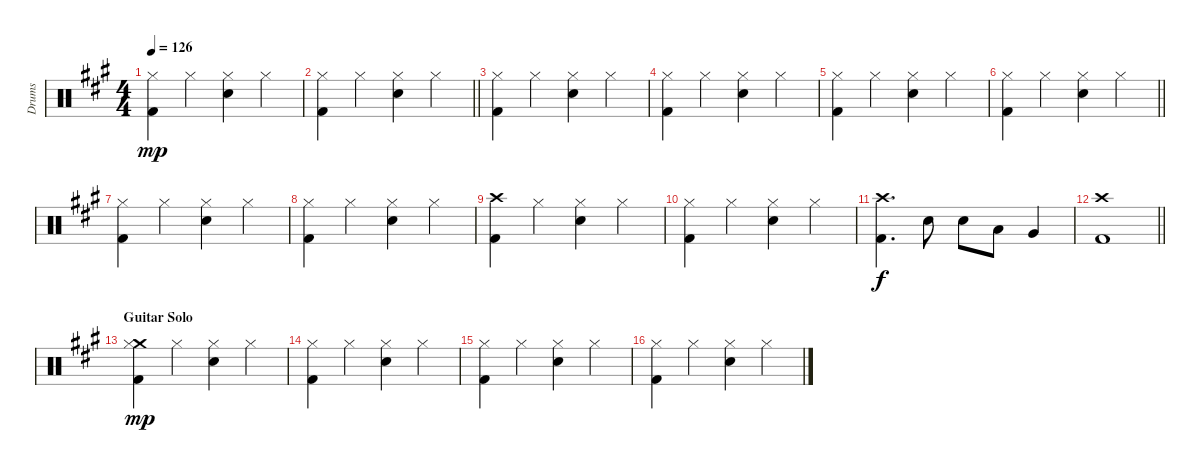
\track ("Drums" "Drums") {instrument percussion}
\staff {score}
\articulation defaults
\ts (4 4)
\tempo 126
\clef neutral
\ks a
("Hi-Hat (closed)" "Kick (hit) 2").4{dy mp} "Hi-Hat (closed)".4 ("Hi-Hat (closed)" "Snare (hit) 2").4 "Hi-Hat (closed)".4 |
\barLineRight lightlight
("Hi-Hat (closed)" "Kick (hit) 2").4 "Hi-Hat (closed)".4 ("Hi-Hat (closed)" "Snare (hit) 2").4 "Hi-Hat (closed)".4 |
("Hi-Hat (closed)" "Kick (hit) 2").4 "Hi-Hat (closed)".4 ("Hi-Hat (closed)" "Snare (hit) 2").4 "Hi-Hat (closed)".4 |
("Hi-Hat (closed)" "Kick (hit) 2").4 "Hi-Hat (closed)".4 ("Hi-Hat (closed)" "Snare (hit) 2").4 "Hi-Hat (closed)".4 |
("Hi-Hat (closed)" "Kick (hit) 2").4 "Hi-Hat (closed)".4 ("Hi-Hat (closed)" "Snare (hit) 2").4 "Hi-Hat (closed)".4 |
\barLineRight lightlight
("Hi-Hat (closed)" "Kick (hit) 2").4 "Hi-Hat (closed)".4 ("Hi-Hat (closed)" "Snare (hit) 2").4 "Hi-Hat (closed)".4 |
("Hi-Hat (closed)" "Kick (hit) 2").4 "Hi-Hat (closed)".4 ("Hi-Hat (closed)" "Snare (hit) 2").4 "Hi-Hat (closed)".4 |
("Hi-Hat (closed)" "Kick (hit) 2").4 "Hi-Hat (closed)".4 ("Hi-Hat (closed)" "Snare (hit) 2").4 "Hi-Hat (closed)".4 |
("Crash high (hit)" "Kick (hit) 2").4 "Hi-Hat (closed)".4 ("Hi-Hat (closed)" "Snare (hit) 2").4 "Hi-Hat (closed)".4 |
("Hi-Hat (closed)" "Kick (hit) 2").4 "Hi-Hat (closed)".4 ("Hi-Hat (closed)" "Snare (hit) 2").4 "Hi-Hat (closed)".4 |
("Crash high (hit)" "Kick (hit) 2").4{d dy f} "Snare (hit) 2".8 "Snare (hit) 2".8 "Low Tom (hit)".8 "Very Low Tom (hit)".4 |
\barLineRight lightlight
("Crash high (hit)" "Kick (hit) 2").1 |
\section ("" "Guitar Solo")
("Crash medium (hit)" "Hi-Hat (closed)" "Kick (hit) 2").4{dy mp} "Hi-Hat (closed)".4 ("Hi-Hat (closed)" "Snare (hit) 2").4 "Hi-Hat (closed)".4 |
("Hi-Hat (closed)" "Kick (hit) 2").4 "Hi-Hat (closed)".4 ("Hi-Hat (closed)" "Snare (hit) 2").4 "Hi-Hat (closed)".4 |
("Hi-Hat (closed)" "Kick (hit) 2").4 "Hi-Hat (closed)".4 ("Hi-Hat (closed)" "Snare (hit) 2").4 "Hi-Hat (closed)".4 |
("Hi-Hat (closed)" "Kick (hit) 2").4 "Hi-Hat (closed)".4 ("Hi-Hat (closed)" "Snare (hit) 2").4 "Hi-Hat (closed)".4
